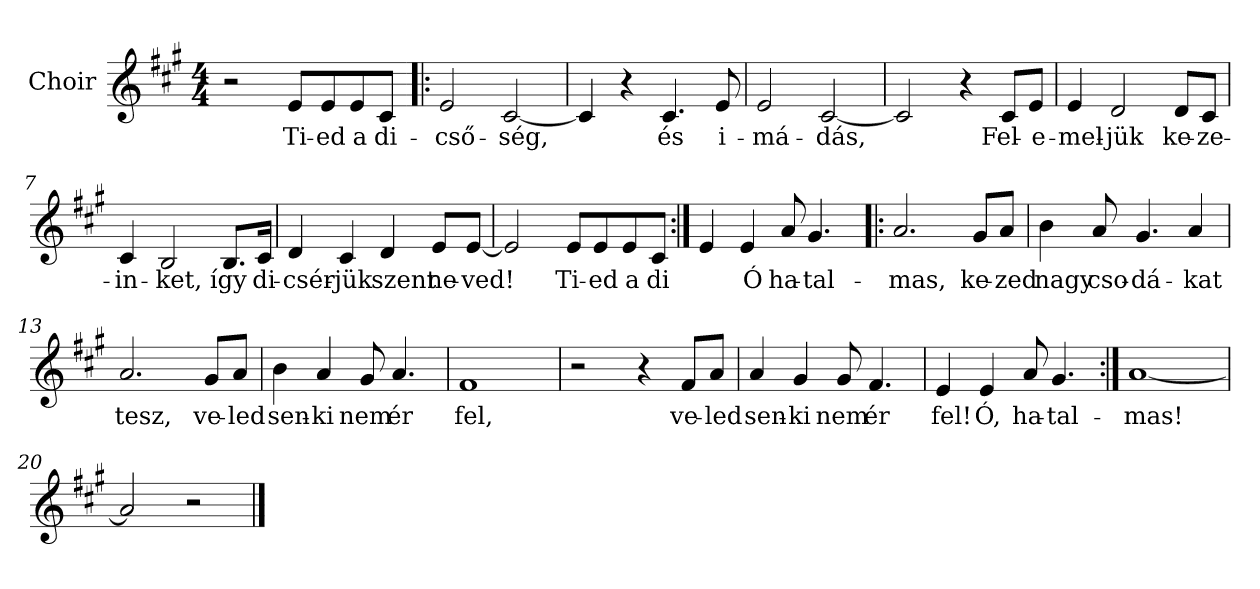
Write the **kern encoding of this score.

**kern	**text
*part1	*part1
*staff1	*staff1
*I"Choir	*
*I'Ch	*
*clefG2	*
*k[f#c#g#]	*
*A:	*
*M4/4	*
=1	=1
2r	.
8e/L	Ti-
8e/	-ed
8e/	a
8c#/J	di-
=2!|:	=2!|:
2e/	-cső-
[2c#/	-ség,
=3	=3
4c#/]	.
4r	.
4.c#/	és
8e/	i-
=4	=4
2e/	-má-
[2c#/	-dás,
=5	=5
2c#/]	.
4r	.
8c#/L	Fel-
8e/J	-e-
!!LO:LB:g=z
=6	=6
4e/	-mel-
2d/	-jük
8d/L	ke-
8c#/J	-ze-
=7	=7
4c#/	-in-
2B/	-ket,
8.B/L	így
16c#/J	di-
=8	=8
4d/	-csér-
4c#/	jük
4d/	szent
8e/L	ne-
[8e/J	-ved!
=9	=9
2e/]	.
8e/L	Ti-
8e/	-ed
8e/	a
8c#/J	-di
!!LO:LB:g=z
=10:|!	=10:|!
4e/	.
4e/	Ó
8a/	ha-
4.g#/	-tal-
=11!|:	=11!|:
2.a/	-mas,
8g#/L	ke-
8a/J	-zed
=12	=12
4b\	nagy
8a/	cso-
4.g#/	-dá-
4a/	-kat
=13	=13
2.a/	tesz,
8g#/L	ve-
8a/J	-led
=14	=14
4b\	sen-
4a/	-ki
8g#/	nem
4.a/	ér
=15	=15
1f#	fel,
!!LO:LB:g=z
=16	=16
2r	.
4r	.
8f#/L	ve-
8a/J	-led
=17	=17
4a/	sen-
4g#/	-ki
8g#/	nem
4.f#/	ér
=18	=18
4e/	fel!
4e/	Ó,
8a/	ha-
4.g#/	-tal-
=19:|!	=19:|!
[1a	-mas!
=20	=20
2a/]	.
2r	.
==	==
*-	*-
